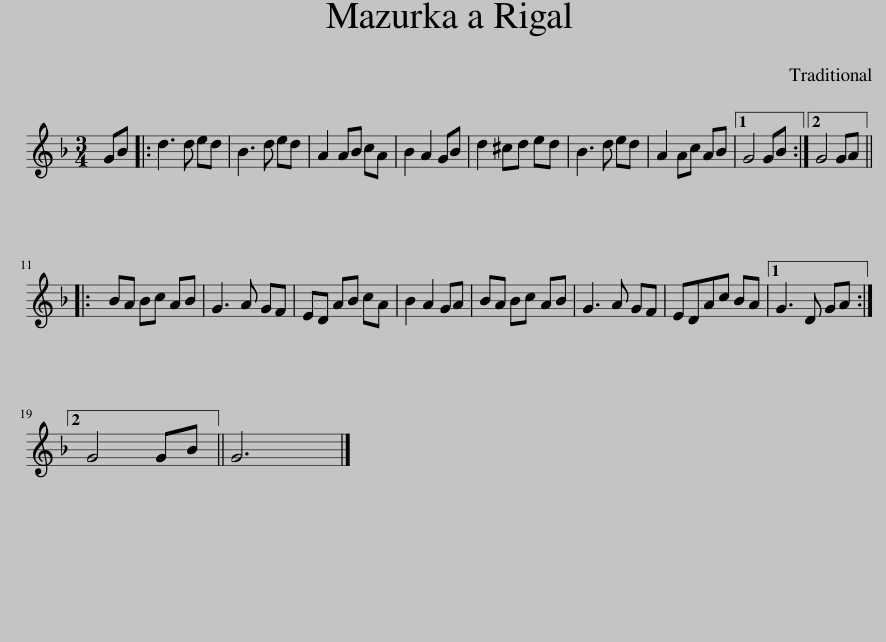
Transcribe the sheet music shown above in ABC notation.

X:1
L:1/8
M:3/4
I:linebreak $
K:Dmin
V:1 treble
V:1
 GB |: d3 d ed | B3 d ed | A2 AB cA | B2 A2 GB | %5
 d2 ^cd ed | B3 d ed | A2 Ac AB |1 G4 GB :|2 G4 GA |:$ %10
 BA Bc AB | G3 A GF | ED AB cA | B2 A2 GA | BA Bc AB | %15
 G3 A GF | EDAc BA |1 G3 D GA :|2$ G4 GB || G6 |] %20
